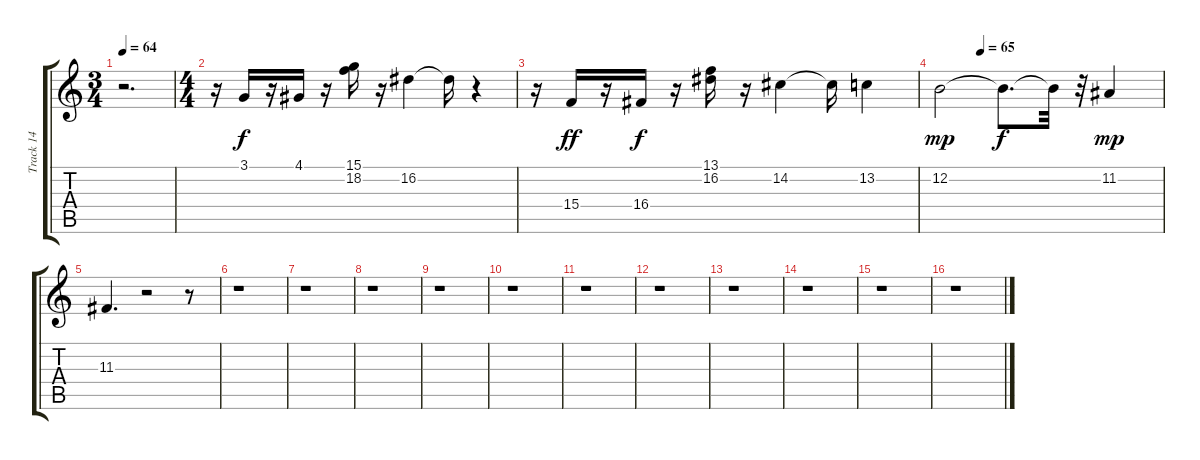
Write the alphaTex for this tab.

\track ("Track 14" "Track 14") {instrument frenchhorn}
\staff {score tabs}
\tuning (E4 B3 G3 D3 A2 E2) {hide}
\ts (3 4)
\tempo 64
\clef g2
\ks c
r.2{d dy f} |
\ts (4 4)
r.16 3.1.16 r.16 4.1.16 r.16 (15.1 18.2).16 r.16 16.2.4 16.2{t}.16 r.4 |
r.16 15.4.16{dy ff} r.16 16.4.16{dy f} r.16 (13.1 16.2).16 r.16 14.2.4 14.2{t}.16 13.2.4 |
\tempo (65 0.1875)
12.2.2{dy mp} 12.2{t}.8{d dy f} 12.2{t}.32 r.32 11.2.4{dy mp} |
11.3.4{d} r.2 r.8 |
r.1 |
r.1 |
r.1 |
r.1 |
r.1 |
r.1 |
r.1 |
r.1 |
r.1 |
r.1 |
r.1
